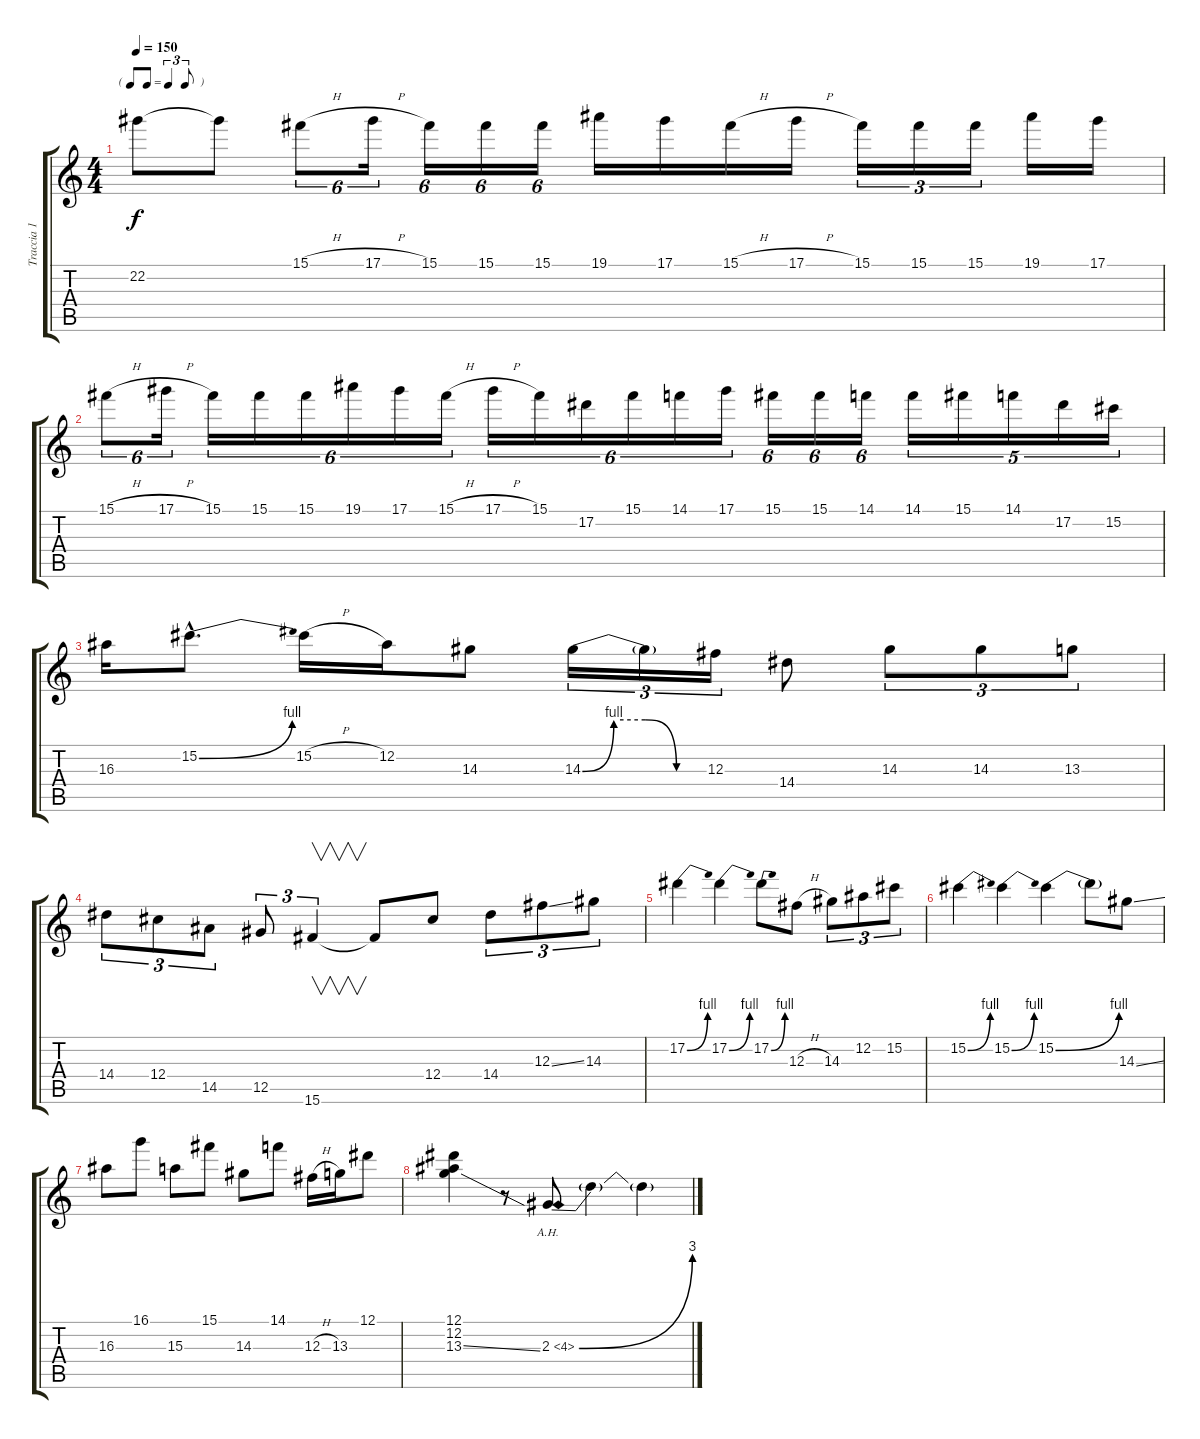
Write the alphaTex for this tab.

\track ("Traccia 1" "Traccia 1") {instrument distortionguitar}
\staff {score tabs}
\tuning (Eb4 Bb3 Gb3 Db3 Ab2 Eb2) {hide}
\ts (4 4)
\tf triplet8th
\tempo 150
\clef g2
\ks c
22.2{t}.8{dy f} 22.2{t}.8 15.1{h}.8{tu (6 4)} 17.1{h}.16{tu (6 4)} 15.1.16{tu (6 4)} 15.1.16{tu (6 4)} 15.1.16{tu (6 4)} 19.1.16 17.1.16 15.1{h}.16 17.1{h}.16 15.1.16{tu (3 2)} 15.1.16{tu (3 2)} 15.1.16{tu (3 2)} 19.1.16 17.1.16 |
15.1{h}.8{tu (6 4)} 17.1{h}.16{tu (6 4)} 15.1.16{tu (6 4)} 15.1.16{tu (6 4)} 15.1.16{tu (6 4)} 19.1.16{tu (6 4)} 17.1.16{tu (6 4)} 15.1{h}.16{tu (6 4)} 17.1{h}.16{tu (6 4)} 15.1.16{tu (6 4)} 17.2.16{tu (6 4)} 15.1.16{tu (6 4)} 14.1.16{tu (6 4)} 17.1.16{tu (6 4)} 15.1.16{tu (6 4)} 15.1.16{tu (6 4)} 14.1.16{tu (6 4)} 14.1.16{tu (5 4)} 15.1.16{tu (5 4)} 14.1.16{tu (5 4)} 17.2.16{tu (5 4)} 15.2.16{tu (5 4)} |
16.3.16 15.2{be (bend 0 0 60 4) hac}.8{d} 15.2{h}.16 12.2.16 14.3.8 14.3{be (custom 0 0 15 4 30 4 45 0 60 0)}.16{tu (3 2)} 14.3{t}.16{tu (3 2)} 12.3.16{tu (3 2)} 14.4.8 14.3.8{tu (3 2)} 14.3.8{tu (3 2)} 13.3.8{tu (3 2)} |
14.4.8{tu (3 2)} 12.4.8{tu (3 2)} 14.5.8{tu (3 2)} 12.5.8{tu (3 2)} 15.6.4{v tu (3 2)} 15.6{t}.8 12.4.8 14.4.8{tu (3 2)} 12.3{ss}.8{tu (3 2)} 14.3.8{tu (3 2)} |
17.2{be (bend 0 0 60 4)}.4 17.2{be (bend 0 0 60 4)}.4 17.2{be (bend 0 0 60 4)}.8 12.3{h}.8 14.3.8{tu (3 2)} 12.2.8{tu (3 2)} 15.2.8{tu (3 2)} |
15.2{be (bend 0 0 60 4)}.4 15.2{be (bend 0 0 60 4)}.4 15.2{be (bend 0 0 60 4)}.4 15.2{t}.8 14.3{ss}.8 |
16.3.8 16.1.8 15.3.8 15.1.8 14.3.8 14.1.8 12.3{h}.16 13.3.16 12.1.8 |
(12.1 12.2 13.3{ss}).4 r.8 2.3{be (bend 0 0 60 12) ah 2}.8 2.3{t}.4 2.3{t}.4
